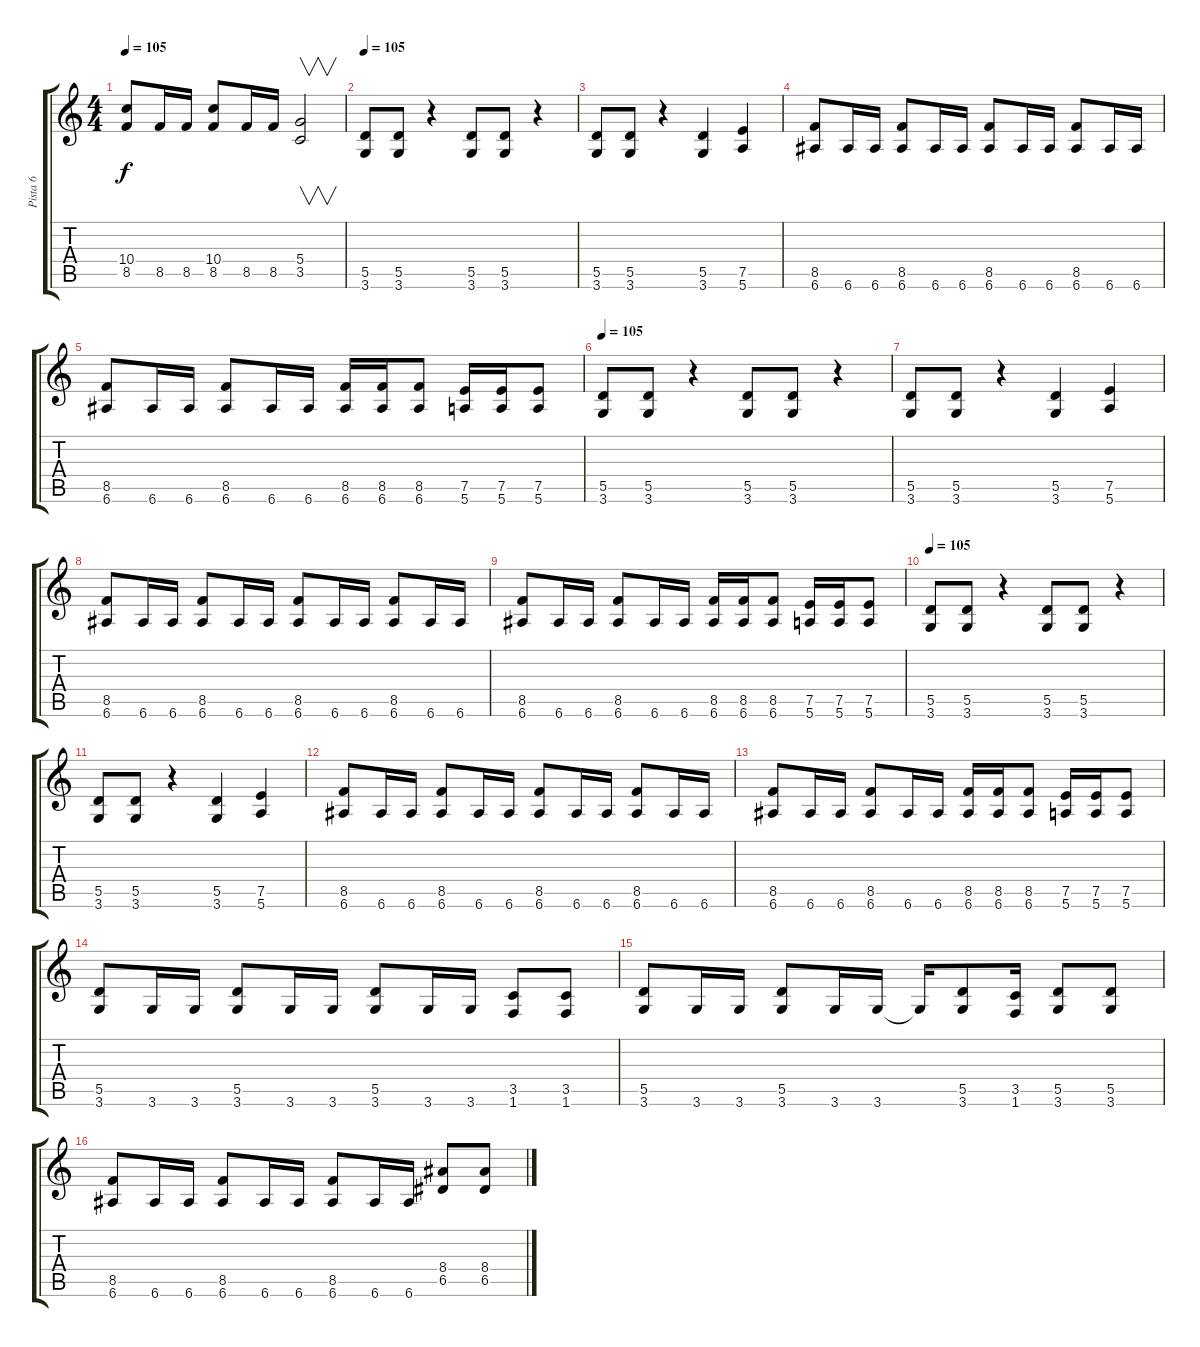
\track ("Pista 6" "Pista 6") {instrument distortionguitar}
\staff {score tabs}
\tuning (E4 B3 G3 D3 A2 E2) {hide}
\ts (4 4)
\tempo 105
\clef g2
\ks c
(10.4 8.5).8{dy f} 8.5.16 8.5.16 (10.4 8.5).8 8.5.16 8.5.16 (5.4 3.5).2{v} |
\tempo 105
(5.5 3.6).8 (5.5 3.6).8 r.4 (5.5 3.6).8 (5.5 3.6).8 r.4 |
(5.5 3.6).8 (5.5 3.6).8 r.4 (5.5 3.6).4 (7.5 5.6).4 |
(8.5 6.6).8 6.6.16 6.6.16 (8.5 6.6).8 6.6.16 6.6.16 (8.5 6.6).8 6.6.16 6.6.16 (8.5 6.6).8 6.6.16 6.6.16 |
(8.5 6.6).8 6.6.16 6.6.16 (8.5 6.6).8 6.6.16 6.6.16 (8.5 6.6).16 (8.5 6.6).16 (8.5 6.6).8 (7.5 5.6).16 (7.5 5.6).16 (7.5 5.6).8 |
\tempo 105
(5.5 3.6).8 (5.5 3.6).8 r.4 (5.5 3.6).8 (5.5 3.6).8 r.4 |
(5.5 3.6).8 (5.5 3.6).8 r.4 (5.5 3.6).4 (7.5 5.6).4 |
(8.5 6.6).8 6.6.16 6.6.16 (8.5 6.6).8 6.6.16 6.6.16 (8.5 6.6).8 6.6.16 6.6.16 (8.5 6.6).8 6.6.16 6.6.16 |
(8.5 6.6).8 6.6.16 6.6.16 (8.5 6.6).8 6.6.16 6.6.16 (8.5 6.6).16 (8.5 6.6).16 (8.5 6.6).8 (7.5 5.6).16 (7.5 5.6).16 (7.5 5.6).8 |
\tempo 105
(5.5 3.6).8 (5.5 3.6).8 r.4 (5.5 3.6).8 (5.5 3.6).8 r.4 |
(5.5 3.6).8 (5.5 3.6).8 r.4 (5.5 3.6).4 (7.5 5.6).4 |
(8.5 6.6).8 6.6.16 6.6.16 (8.5 6.6).8 6.6.16 6.6.16 (8.5 6.6).8 6.6.16 6.6.16 (8.5 6.6).8 6.6.16 6.6.16 |
(8.5 6.6).8 6.6.16 6.6.16 (8.5 6.6).8 6.6.16 6.6.16 (8.5 6.6).16 (8.5 6.6).16 (8.5 6.6).8 (7.5 5.6).16 (7.5 5.6).16 (7.5 5.6).8 |
(5.5 3.6).8 3.6.16 3.6.16 (5.5 3.6).8 3.6.16 3.6.16 (5.5 3.6).8 3.6.16 3.6.16 (3.5 1.6).8 (3.5 1.6).8 |
(5.5 3.6).8 3.6.16 3.6.16 (5.5 3.6).8 3.6.16 3.6.16 3.6{t}.16 (5.5 3.6).8 (3.5 1.6).16 (5.5 3.6).8 (5.5 3.6).8 |
(8.5 6.6).8 6.6.16 6.6.16 (8.5 6.6).8 6.6.16 6.6.16 (8.5 6.6).8 6.6.16 6.6.16 (8.4 6.5).8 (8.4 6.5).8
